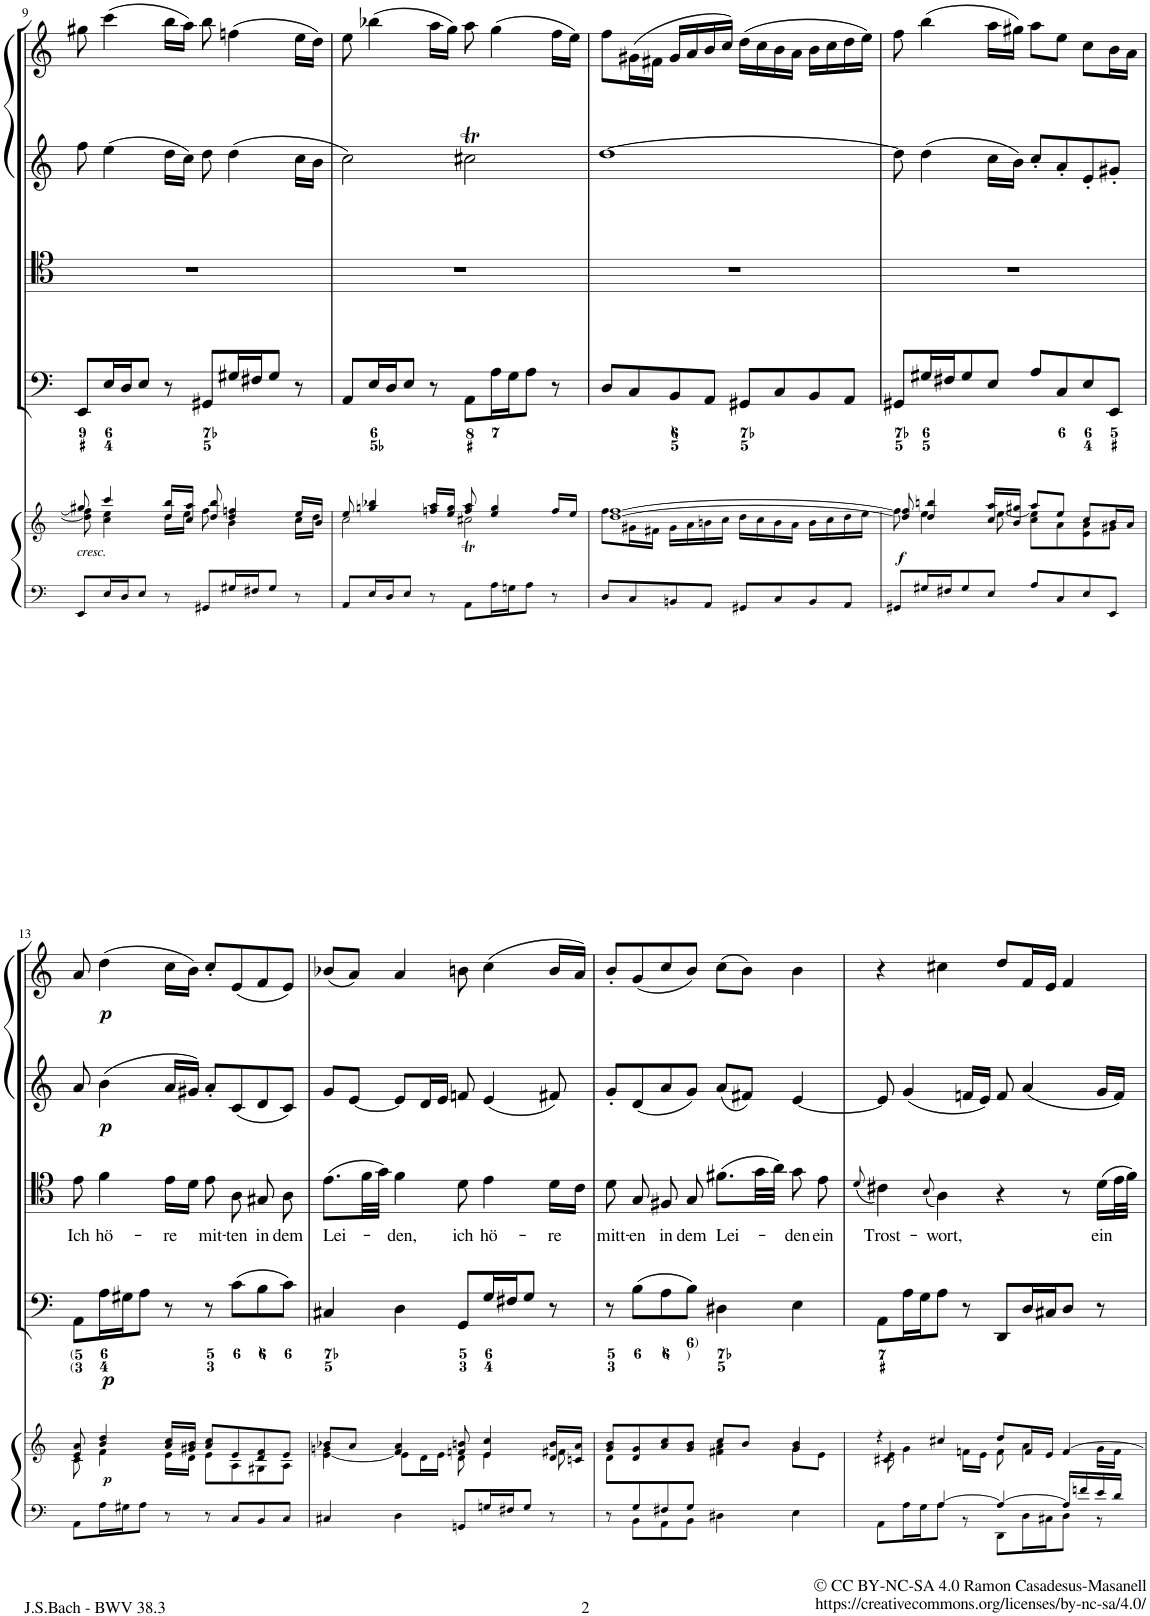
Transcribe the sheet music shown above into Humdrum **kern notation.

**kern	**kern	**dynam	**kern	**dynam	**kern	**text	**kern	**dynam	**kern	**dynam
*part5	*part5	*part5	*part4	*part4	*part3	*part3	*part2	*part2	*part1	*part1
*staff6	*staff5	*staff5/6	*staff4	*staff4	*staff3	*staff3	*staff2	*staff2	*staff1	*staff1
*I"Piano reduction	*	*	*I"Continuo	*	*I"Tenore	*	*I"Oboe II	*	*I"Oboe I	*
*I'Pno	*	*	*	*	*	*	*I'Ob	*	*I'Ob	*
!!LO:PB:g=z
*clefF4	*clefG2	*	*clefF4	*	*clefC4	*	*clefG2	*	*clefG2	*
*k[]	*k[]	*	*k[]	*	*k[]	*	*k[]	*	*k[]	*
*M4/4	*M4/4	*	*M4/4	*	*M4/4	*	*M4/4	*	*M4/4	*
*met(c)	*met(c)	*	*met(c)	*	*met(c)	*	*met(c)	*	*met(c)	*
=9	=9	=9	=9	=9	=9	=9	=9	=9	=9	=9
*	*^	*	*	*	*	*	*	*	*	*
!	!LO:TX:b:i:t=cresc.	!	!	!	!	!	!	!	!	!	!
8EE/L	8gg#X/	8dd\] 8ff\]	.	8EE/L	.	1r	.	8ff\	.	8gg#X\	.
16E/L	4ccc/	4cc\ 4ee\	.	16E/L	.	.	.	(4ee\	.	(4ccc\	.
16D/J	.	.	.	16D/J	.	.	.	.	.	.	.
8E/J	.	.	.	8E/J	.	.	.	.	.	.	.
8r	16dd/ 16bb/LL	16dd\LL	.	8r	.	.	.	16dd\LL	.	16bb\LL	.
.	16cc/ 16aa/JJ	16ee\JJ	.	.	.	.	.	16cc\JJ)	.	16aa\JJ)	.
8GG#X/L	8dd/ 8bb/	8ff\	.	8GG#X/L	.	.	.	8dd\	.	8bb\	.
16G#X/L	4dd/ 4ffn/	4b\	.	16G#X/L	.	.	.	(4dd\	.	(4ffn\	.
16F#X/J	.	.	.	16F#X/J	.	.	.	.	.	.	.
8G#/J	.	.	.	8G#/J	.	.	.	.	.	.	.
8r	16ee/LL	16cc\LL	.	8r	.	.	.	16cc\LL	.	16ee\LL	.
.	16b/JJ	16dd\JJ	.	.	.	.	.	16b\JJ	.	16dd\JJ)	.
=10	=10	=10	=10	=10	=10	=10	=10	=10	=10	=10	=10
8AA/L	8ee/	2cc\	.	8AA/L	.	1r	.	2cc\)	.	8ee\	.
16E/L	4ggn/ 4bb-X/	.	.	16E/L	.	.	.	.	.	(4bb-X\	.
16D/J	.	.	.	16D/J	.	.	.	.	.	.	.
8E/J	.	.	.	8E/J	.	.	.	.	.	.	.
8r	16ffn/ 16aa/LL	.	.	8r	.	.	.	.	.	16aa\LL	.
.	16ee/ 16gg/JJ	.	.	.	.	.	.	.	.	16gg\JJ)	.
8AA\L	8ff/ 8aa/	2cc#Xt\	.	8AA\L	.	.	.	2cc#Xt\	.	8aa\	.
16A\L	4ee/ 4gg/	.	.	16A\L	.	.	.	.	.	(4gg\	.
16Gn\J	.	.	.	16G\J	.	.	.	.	.	.	.
8A\J	.	.	.	8A\J	.	.	.	.	.	.	.
8r	16ff/LL	.	.	8r	.	.	.	.	.	16ff\LL	.
.	16ee/JJ	.	.	.	.	.	.	.	.	16ee\JJ)	.
=11	=11	=11	=11	=11	=11	=11	=11	=11	=11	=11	=11
8D/L	[1dd [1ff	8ff\L	.	8D/L	.	1r	.	[1dd	.	8ff\L	.
8C/	.	16g#X\L	.	8C/	.	.	.	.	.	(16g#X\L	.
.	.	16f#X\JJ	.	.	.	.	.	.	.	16f#X\JJ	.
8BBn/	.	16g#\LL	.	8BB/	.	.	.	.	.	16g#/LL	.
.	.	16a\	.	.	.	.	.	.	.	16a/	.
8AA/J	.	16bn\	.	8AA/J	.	.	.	.	.	16b/	.
.	.	16cc\JJ	.	.	.	.	.	.	.	16cc/JJ)	.
8GG#X/L	.	16dd\LL	.	8GG#X/L	.	.	.	.	.	(16dd\LL	.
.	.	16cc\	.	.	.	.	.	.	.	16cc\	.
8C/	.	16b\	.	8C/	.	.	.	.	.	16b\	.
.	.	16a\JJ	.	.	.	.	.	.	.	16a\JJ	.
8BB/	.	16b\LL	.	8BB/	.	.	.	.	.	16b\LL	.
.	.	16cc\	.	.	.	.	.	.	.	16cc\	.
8AA/J	.	16dd\	.	8AA/J	.	.	.	.	.	16dd\	.
.	.	16ee\JJ	.	.	.	.	.	.	.	16ee\JJ)	.
=12	=12	=12	=12	=12	=12	=12	=12	=12	=12	=12	=12
!	!	!	!LO:DY:b	!	!	!	!	!	!	!	!
8GG#X/L	8dd/] 8ff/]	8ff\	f	8GG#X/L	.	1r	.	8dd\]	.	8ff\	.
16G#X/L	4dd/ 4bbn/	4ee\	.	16G#X/L	.	.	.	(4dd\	.	(4bb\	.
16F#X/J	.	.	.	16F#X/J	.	.	.	.	.	.	.
8G#/	.	.	.	8G#/	.	.	.	.	.	.	.
8E/J	16cc/ 16aa/LL	[8ee\	.	8E/J	.	.	.	16cc\LL	.	16aa\LL	.
.	16b/ 16gg#X/JJ	.	.	.	.	.	.	16b\JJ)	.	16gg#X\JJ)	.
8A/L	8aa/L	8cc\ 8ee\]L	.	8A/L	.	.	.	8cc'/L	.	8aa\L	.
8C/	8ee/J	8a\	.	8C/	.	.	.	8a'/	.	8ee\J	.
8E/	8cc/L	8e\ 8a\	.	8E/	.	.	.	8e'/	.	8cc\L	.
8EE/J	16b/L	8g#X\J	.	8EE/J	.	.	.	8g#X'/J	.	16b\L	.
.	16a/JJ	.	.	.	.	.	.	.	.	16a\JJ	.
!!LO:LB:g=z
=13	=13	=13	=13	=13	=13	=13	=13	=13	=13	=13	=13
!	!	!	!	!	!	!	!LO:LY:b	!	!	!	!
8AA\L	8e/ 8a/	8c\	.	8AA\L	.	8e\	Ich	8a/	.	8a/	.
!	!	!	!LO:DY:b	!	!LO:DY:b	!	!LO:LY:b	!	!LO:DY:b	!	!LO:DY:b
16A\L	4b/ 4dd/	4f\	p	16A\L	p	4f\	hö-	(4b\	p	(4dd\	p
16G#X\J	.	.	.	16G#X\J	.	.	.	.	.	.	.
8A\J	.	.	.	8A\J	.	.	.	.	.	.	.
!	!	!	!	!	!	!	!LO:LY:b	!	!	!	!
8r	16a/ 16cc/LL	16e\LL	.	8r	.	16e\LL	-re	16a/LL	.	16cc\LL	.
.	16g#X/ 16b/JJ	16d\JJ	.	.	.	16d\JJ	.	16g#X/JJ)	.	16b\JJ)	.
!	!	!	!	!	!	!	!LO:LY:b	!	!	!	!
8r	8a/ 8cc/L	8e\L	.	8r	.	8e\	mit-	8a'/L	.	8cc'/L	.
!	!	!	!	!	!	!	!LO:LY:b	!	!	!	!
8C/L	8e/	8A\	.	(8c\L	.	8A\	-ten	(8c/	.	(8e/	.
!	!	!	!	!	!	!	!LO:LY:b	!	!	!	!
8BB/	8d/ 8f/	8G#X\	.	8B\	.	8G#X/	in	8d/	.	8f/	.
!	!	!	!	!	!	!	!LO:LY:b	!	!	!	!
8C/J	8e/J	8A\J	.	8c\J)	.	8A\	dem	8c/J)	.	8e/J)	.
=14	=14	=14	=14	=14	=14	=14	=14	=14	=14	=14	=14
!	!	!	!	!	!	!	!LO:LY:b	!	!	!	!
4C#X/	8b-X/L	[4e\ 4gn\	.	4C#X/	.	(8.e\L	Lei-	8g/L	.	(8b-X/L	.
.	8a/J	.	.	.	.	.	.	[8e/J	.	8a/J)	.
.	.	.	.	.	.	32f\LL	.	.	.	.	.
.	.	.	.	.	.	32g\JJJ)	.	.	.	.	.
!	!	!	!	!	!	!	!LO:LY:b	!	!	!	!
4D\	4f/ 4a/	8e\L]	.	4D\	.	4f\	den,	8e/L]	.	4a/	.
.	.	16d\L	.	.	.	.	.	16d/L	.	.	.
.	.	16e\JJ	.	.	.	.	.	16e/JJ	.	.	.
!	!	!	!	!	!	!	!LO:LY:b	!	!	!	!
8GGn/L	8fn/ 8bn/	8d\	.	8GG/L	.	8d\	ich	8fn/	.	8bn\	.
!	!	!	!	!	!	!	!LO:LY:b	!	!	!	!
16Gn/L	4e/ 4cc/	4e\	.	16G/L	.	4e\	hö-	(4e/	.	(4cc\	.
16F#X/J	.	.	.	16F#X/J	.	.	.	.	.	.	.
8G/J	.	.	.	8G/J	.	.	.	.	.	.	.
!	!	!	!	!	!	!	!LO:LY:b	!	!	!	!
8r	16d/ 16b/LL	8f#X\	.	8r	.	16d\LL	-re	8f#X/)	.	16b/LL	.
.	16cn/ 16a/JJ	.	.	.	.	16c\JJ	.	.	.	16a/JJ)	.
=15	=15	=15	=15	=15	=15	=15	=15	=15	=15	=15	=15
*^	*	*	*	*	*	*	*	*	*	*	*
!	!	!	!	!	!	!	!	!LO:LY:b	!	!	!	!
8ryy	8r	8g/ 8b/L	8d\L	.	8r	.	8d\	mitt-	8g'/L	.	8b'/L	.
!	!	!	!	!	!	!	!	!LO:LY:b	!	!	!	!
8G/	8BB\L	8d/ 8g/	4.ryy	.	(8B\L	.	8G/	-en	(8d/	.	(8g/	.
!	!	!	!	!	!	!	!	!LO:LY:b	!	!	!	!
8F#X/	8AA\	8a/ 8cc/	.	.	8A\	.	8F#X/	in	8a/	.	8cc/	.
!	!	!	!	!	!	!	!	!LO:LY:b	!	!	!	!
8G/J	8BB\J	8g/ 8b/J	.	.	8B\J)	.	8G/	dem	8g/J)	.	8b/J)	.
!	!	!	!	!	!	!	!	!LO:LY:b	!	!	!	!
2ryy	4D#X\	8cc/L	4f#X\ 4a\	.	4D#X\	.	(8.f#X\L	Lei-	(8a/L	.	(8cc\L	.
.	.	8b/J	.	.	.	.	.	.	8f#X/J)	.	8b\J)	.
.	.	.	.	.	.	.	32g\LL	.	.	.	.	.
.	.	.	.	.	.	.	32a\JJJ)	.	.	.	.	.
!	!	!	!	!	!	!	!	!LO:LY:b	!	!	!	!
.	4E\	4g/ 4b/	8g\L	.	4E\	.	8g\	den	[4e/	.	4b\	.
!	!	!	!	!	!	!	!	!LO:LY:b	!	!	!	!
.	.	.	8e\J	.	.	.	8e\	ein	.	.	.	.
*	*	*v	*v	*	*	*	*	*	*	*	*	*
=16	=16	=16	=16	=16	=16	=16	=16	=16	=16	=16	=16
.	.	.	.	.	.	(8qd/	.	.	.	.	.
*	*	*^	*	*	*	*	*	*	*	*	*
*	*	*	*^	*	*	*	*	*	*	*	*	*
!	!	!	!	!	!	!	!	!	!LO:LY:b	!	!	!	!
4ryy	8AA\L	4r	8e\	4c#X/	.	8AA\L	.	4c#X\)	Trost-	8e/]	.	4r	.
.	16A\L	.	4g\	.	.	16A\L	.	.	.	(4g/	.	.	.
.	16G\J	.	.	.	.	16G\J	.	.	.	.	.	.	.
.	.	.	.	.	.	.	.	(8qB/	.	.	.	.	.
!	!	!	!	!	!	!	!	!	!LO:LY:b	!	!	!	!
[4A/	8A\J	4cc#X/	.	2.ryy	.	8A\J	.	4A\)	wort,	.	.	4cc#X\	.
.	8r	.	16fn\LL	.	.	8r	.	.	.	16fn/LL	.	.	.
.	.	.	16e\JJ	.	.	.	.	.	.	16e/JJ)	.	.	.
4A/_	8DD\L	8dd/L	8f\	.	.	8DD/L	.	4r	.	8f/	.	8dd/L	.
.	16D\L	16f/L	4a\	.	.	16D/L	.	.	.	(4a/	.	16f/L	.
.	16C#X\J	16e/JJ	.	.	.	16C#X/J	.	.	.	.	.	16e/JJ	.
16A/LL]	8D\J	[4f/	.	.	.	8D/J	.	8r	.	.	.	4f/	.
16fn/	.	.	.	.	.	.	.	.	.	.	.	.	.
!	!	!	!	!	!	!	!	!	!LO:LY:b	!	!	!	!
16e/	8r	.	16g\LL	.	.	8r	.	(16d\LL	ein	16g/LL	.	.	.
16d/JJ	.	.	16f\JJ	.	.	.	.	32e\L	.	16f/JJ)	.	.	.
.	.	.	.	.	.	.	.	32f\JJJ)	.	.	.	.	.
*v	*v	*	*	*	*	*	*	*	*	*	*	*	*
*	*v	*v	*v	*	*	*	*	*	*	*	*	*
=	=	=	=	=	=	=	=	=	=	=
*-	*-	*-	*-	*-	*-	*-	*-	*-	*-	*-
